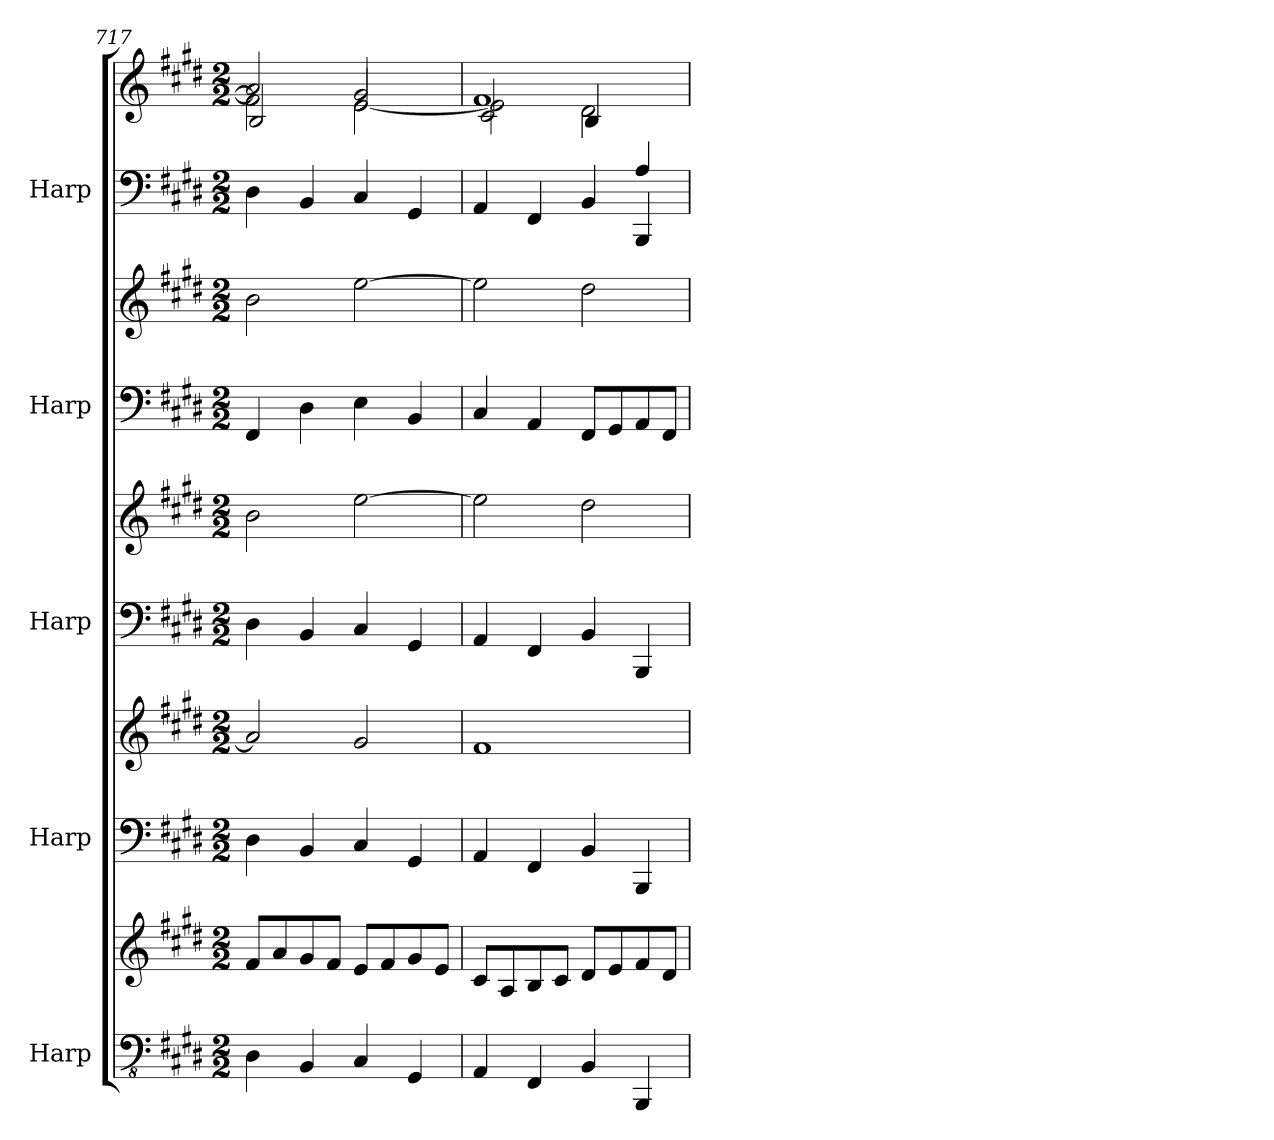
**kern	**kern	**kern	**kern	**kern	**kern	**kern	**kern	**kern	**kern
*part5	*part5	*part4	*part4	*part3	*part3	*part2	*part2	*part1	*part1
*staff10	*staff9	*staff8	*staff7	*staff6	*staff5	*staff4	*staff3	*staff2	*staff1
*I"Harp	*	*I"Harp	*	*I"Harp	*	*I"Harp	*	*I"Harp	*
*I'Hp	*	*I'Hp	*	*I'Hp	*	*I'Hp	*	*I'Hp	*
*clefFv4	*clefG2	*clefF4	*clefG2	*clefF4	*clefG2	*clefF4	*clefG2	*clefF4	*clefG2
*k[f#c#g#d#]	*k[f#c#g#d#]	*k[f#c#g#d#]	*k[f#c#g#d#]	*k[f#c#g#d#]	*k[f#c#g#d#]	*k[f#c#g#d#]	*k[f#c#g#d#]	*k[f#c#g#d#]	*k[f#c#g#d#]
*M2/2	*M2/2	*M2/2	*M2/2	*M2/2	*M2/2	*M2/2	*M2/2	*M2/2	*M2/2
=717	=717	=717	=717	=717	=717	=717	=717	=717	=717
*	*	*	*	*	*	*	*	*	*^
*	*	*	*	*	*	*	*	*	*	*^
4DD#\	8f#/L	4D#\	2a/]	4D#\	2b\	4FF#/	2b\	4D#\	2a/]	2f#\]	2B/
.	8a/	.	.	.	.	.	.	.	.	.	.
4BBB/	8g#/	4BB/	.	4BB/	.	4D#\	.	4BB/	.	.	.
.	8f#/J	.	.	.	.	.	.	.	.	.	.
4CC#/	8e/L	4C#/	2g#/	4C#/	[2ee\	4E\	[2ee\	4C#/	2g#/	[2e\	2e/
.	8f#/	.	.	.	.	.	.	.	.	.	.
4GGG#/	8g#/	4GG#/	.	4GG#/	.	4BB/	.	4GG#/	.	.	.
.	8e/J	.	.	.	.	.	.	.	.	.	.
=718	=718	=718	=718	=718	=718	=718	=718	=718	=718	=718	=718
*	*	*	*	*	*	*	*	*^	*	*	*
4AAA/	8c#/L	4AA/	1f#	4AA/	2ee\]	4C#/	2ee\]	2.ryy	4AA/	1f#	2e\]	2c#/
.	8A/	.	.	.	.	.	.	.	.	.	.	.
4FFF#/	8B/	4FF#/	.	4FF#/	.	4AA/	.	.	4FF#/	.	.	.
.	8c#/J	.	.	.	.	.	.	.	.	.	.	.
4BBB/	8d#/L	4BB/	.	4BB/	2dd#\	8FF#/L	2dd#\	.	4BB/	.	2d#\	4B/
.	8e/	.	.	.	.	8GG#/	.	.	.	.	.	.
4BBBB/	8f#/	4BBB/	.	4BBB/	.	8AA/	.	4A/	4BBB/	.	.	4ryy
.	8d#/J	.	.	.	.	8FF#/J	.	.	.	.	.	.
*	*	*	*	*	*	*	*	*v	*v	*	*	*
*	*	*	*	*	*	*	*	*	*v	*v	*v
=	=	=	=	=	=	=	=	=	=
*-	*-	*-	*-	*-	*-	*-	*-	*-	*-
